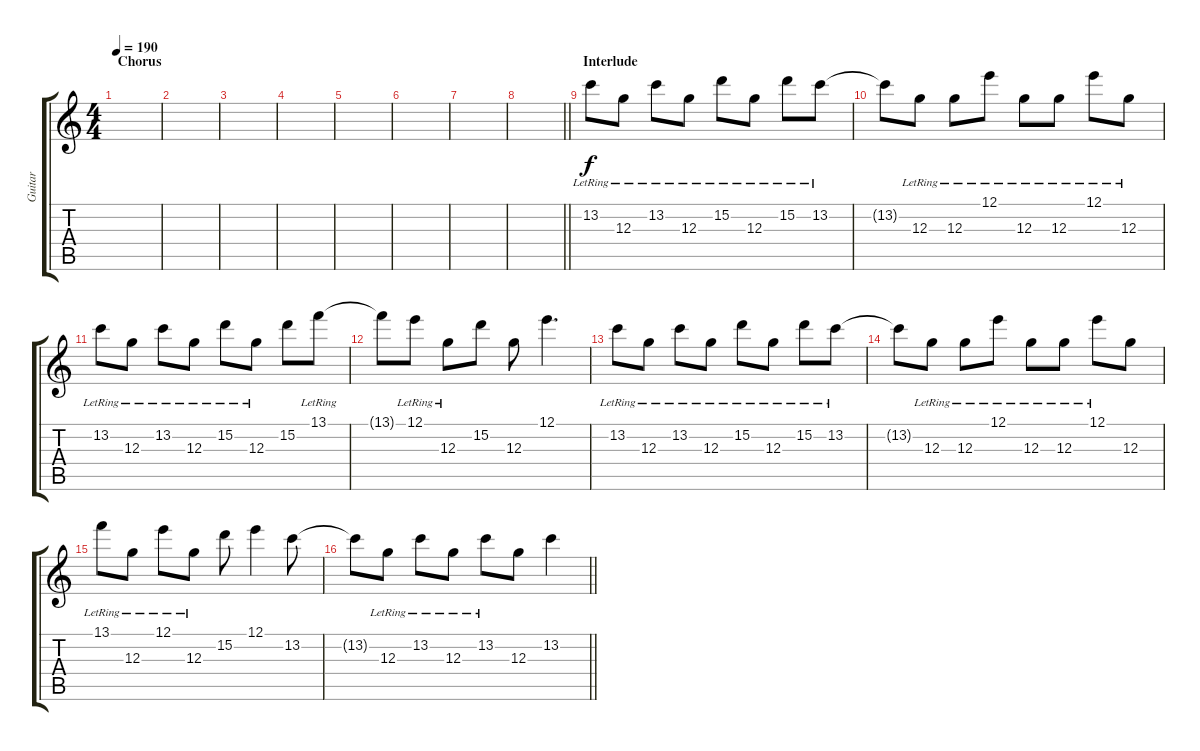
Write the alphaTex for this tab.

\track ("Guitar" "Guitar") {instrument distortionguitar}
\staff {score tabs}
\tuning (E4 B3 G3 D3 A2 E2) {hide}
\ts (4 4)
\section ("" "Chorus")
\tempo 190
\clef g2
\ks c
|
|
|
|
|
|
|
\barLineRight lightlight
|
\section ("" "Interlude")
13.2{lr}.8 12.3{lr}.8 13.2{lr}.8 12.3{lr}.8 15.2{lr}.8 12.3{lr}.8 15.2{lr}.8 13.2{lr}.8 |
13.2{t}.8 12.3{lr}.8 12.3{lr}.8 12.1{lr}.8 12.3{lr}.8 12.3{lr}.8 12.1{lr}.8 12.3{lr}.8 |
13.2{lr}.8 12.3{lr}.8 13.2{lr}.8 12.3{lr}.8 15.2{lr}.8 12.3{lr}.8 15.2.8 13.1{lr}.8 |
13.1{t}.8 12.1{lr}.8 12.3{lr}.8 15.2.8 12.3.8 12.1.4{d} |
13.2{lr}.8 12.3{lr}.8 13.2{lr}.8 12.3{lr}.8 15.2{lr}.8 12.3{lr}.8 15.2{lr}.8 13.2{lr}.8 |
13.2{t}.8 12.3{lr}.8 12.3{lr}.8 12.1{lr}.8 12.3{lr}.8 12.3{lr}.8 12.1{lr}.8 12.3.8 |
13.1{lr}.8 12.3{lr}.8 12.1{lr}.8 12.3{lr}.8 15.2.8 12.1.4 13.2.8 |
\barLineRight lightlight
13.2{t}.8 12.3{lr}.8 13.2{lr}.8 12.3{lr}.8 13.2{lr}.8 12.3.8 13.2.4
